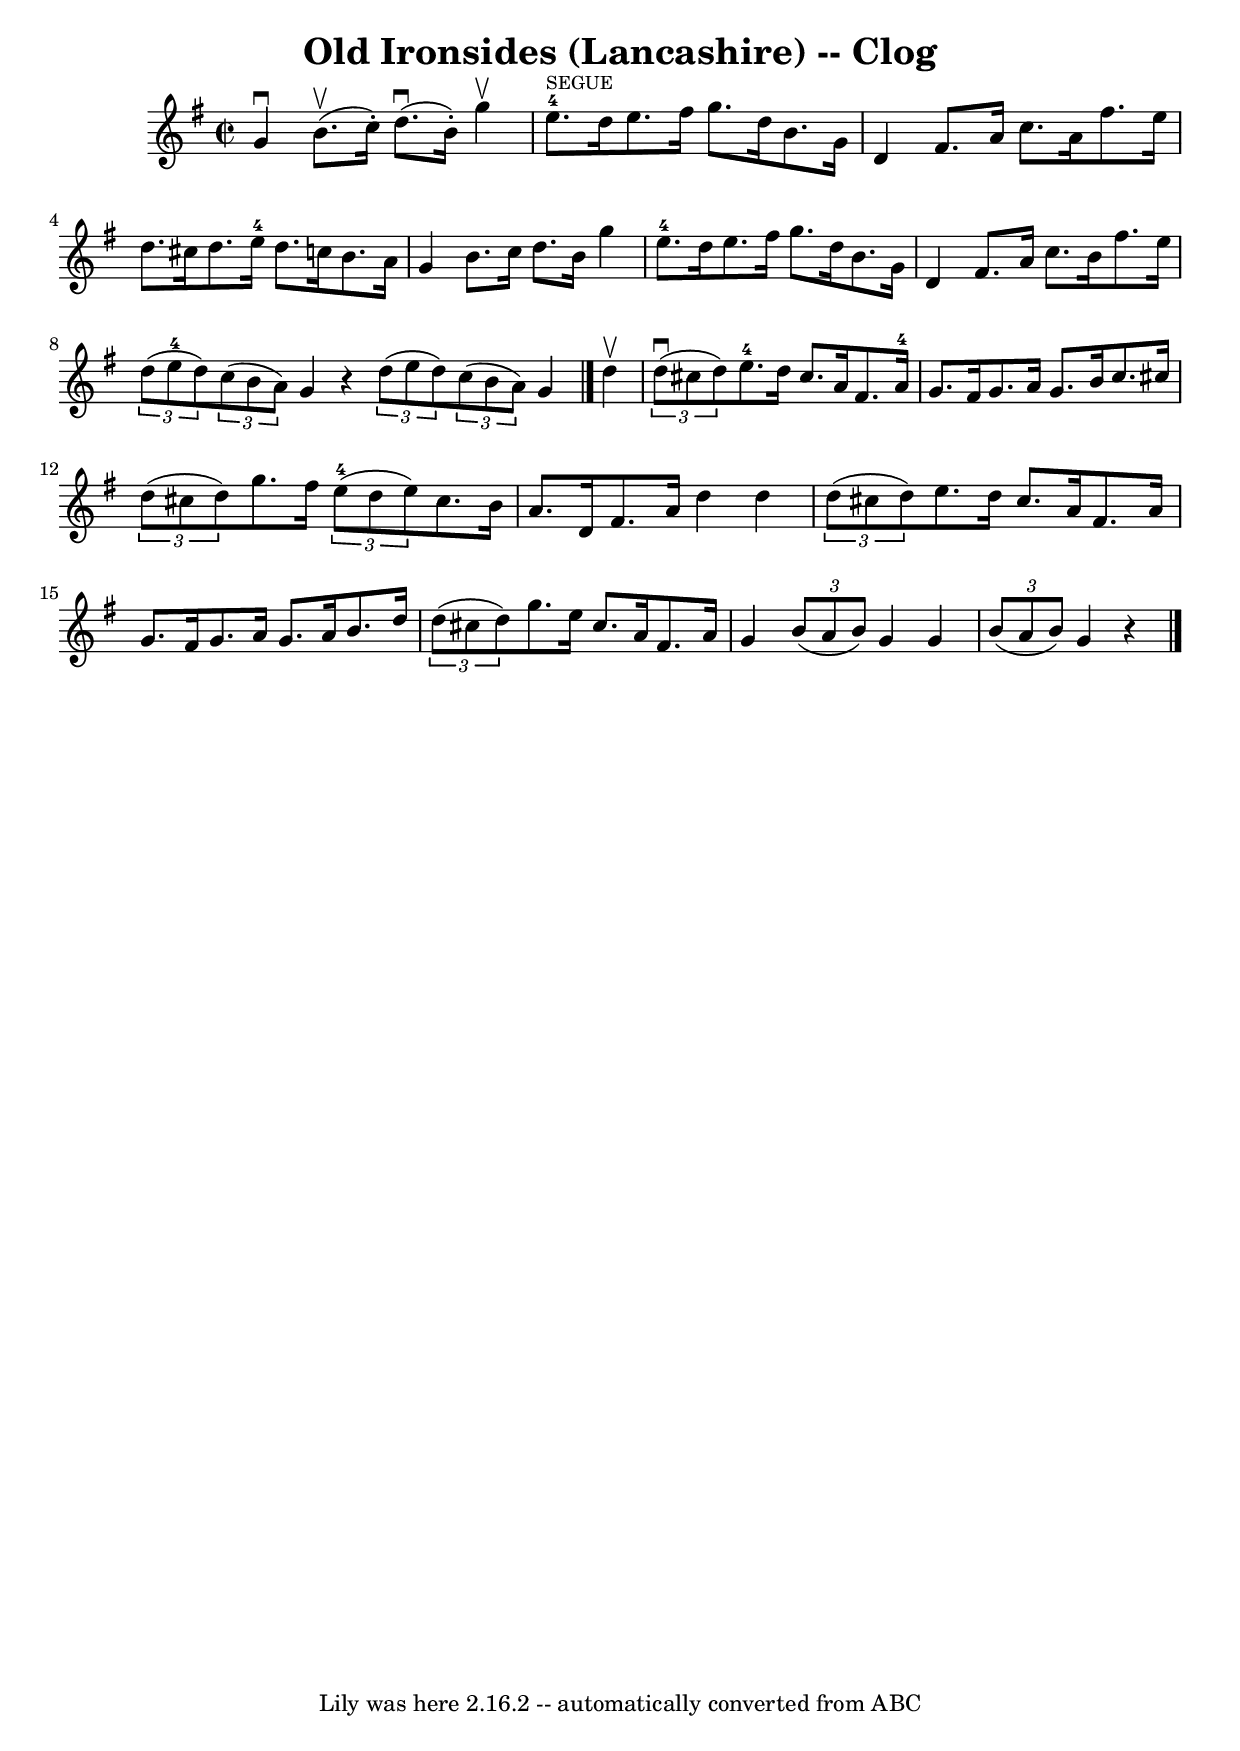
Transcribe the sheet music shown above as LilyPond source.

\version "2.7.40"
\include "Mammoth.ily"
\header {
	%% book = "Ryan's Mammoth Collection"
	crossRefNumber = "1"
	footnotes = "\\\\157 933"
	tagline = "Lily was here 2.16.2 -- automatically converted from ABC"
	title = "Old Ironsides (Lancashire) -- Clog"
}
voicedefault =  {
\set Score.defaultBarType = "empty"

\override Staff.TimeSignature #'style = #'C
 \time 2/2 \key g \major g'4^\downbow b'8.^\upbow(c''16 -.) d''8. 
^\downbow(b'16 -.) g''4^\upbow   |
 e''8.^\segue-4   
d''16 e''8. fis''16 g''8. d''16 b'8. g'16    |
 d'4 
 fis'8. a'16 c''8. a'16 fis''8. e''16    |
 d''8.    
cis''16 d''8. e''16-4 d''8. c''!16 b'8. a'16    |
    
 g'4 b'8. c''16 d''8. b'16 g''4    |
 e''8.-4   
d''16 e''8. fis''16 g''8. d''16 b'8. g'16    |
 d'4 
 fis'8. a'16 c''8. b'16 fis''8. e''16    |
   
\times 2/3 { d''8 (e''8-4 d''8) }   \times 2/3 { c''8 (b'8    
a'8) } g'4    r4   \bar ":|"   \times 2/3 { d''8 (e''8 d''8) }  
 \times 2/3 { c''8 (b'8 a'8) } g'4  \bar "|." d''4^\upbow 
|
     \times 2/3 { d''8^\downbow(cis''8 d''8) } e''8. 
-4 d''16 cis''8. a'16 fis'8. a'16-4   |
 g'8.    
fis'16 g'8. a'16 g'8. b'16 c''8. cis''16    |
     
\times 2/3 { d''8 (cis''8 d''8) } g''8. fis''16      
\times 2/3 { e''8-4(d''8 e''8) } cis''8. b'16    |
   
a'8. d'16 fis'8. a'16 d''4 d''4    |
     \times 2/3 {   
d''8 (cis''8 d''8) } e''8. d''16 cis''8. a'16 fis'8.    
a'16    |
 g'8. fis'16 g'8. a'16 g'8. a'16 b'8.    
d''16    |
     \times 2/3 { d''8 (cis''8 d''8) } g''8.    
e''16 cis''8. a'16 fis'8. a'16    |
 g'4    \times 2/3 {   
b'8 (a'8 b'8) } g'4  \bar ":|" g'4    \times 2/3 { b'8 (a'8   
 b'8) } g'4    r4   \bar "|."   
}

\score{
    <<

	\context Staff="default"
	{
	    \voicedefault 
	}

    >>
	\layout {
	}
	\midi {}
}
